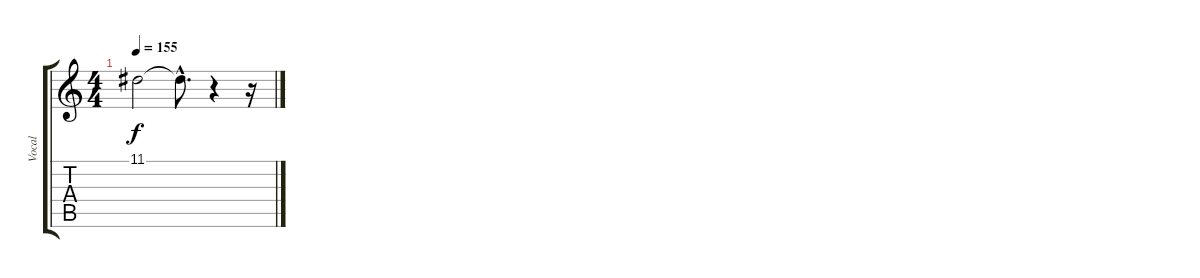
\track ("Vocal" "Vocal") {instrument synthbrass1}
\staff {score tabs}
\tuning (E4 B3 G3 D3 A2 E2) {hide}
\ts (4 4)
\tempo 155
\clef g2
\ks c
11.1{t}.2{dy f} 11.1{hac t}.8{d} r.4 r.16
